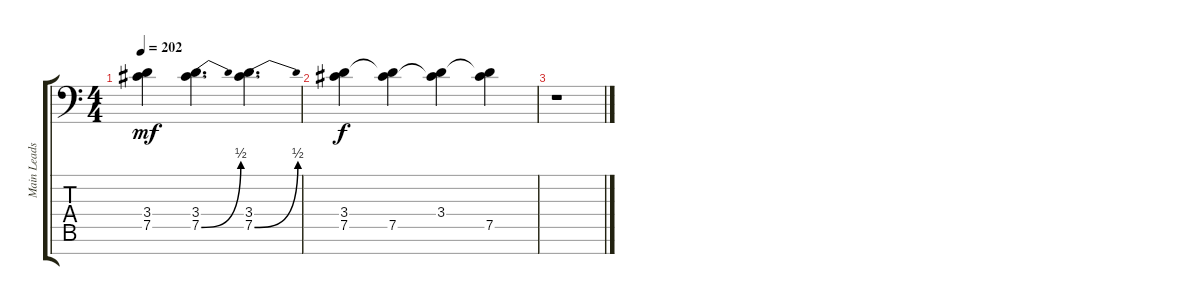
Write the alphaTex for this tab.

\track ("Main Leads" "Main Leads") {instrument distortionguitar}
\staff {score tabs}
\tuning (Db4 Ab3 E3 B2 Gb2 Db2 Gb1) {hide}
\ts (4 4)
\tempo 202
\clef f4
\ks c
(3.4{t} 7.5{t}).4{dy mf} (3.4 7.5{be (bend 0 0 60 2)}).4{d} (3.4 7.5{be (bend 0 0 60 2)}).4{d} |
(3.4 7.5).4{dy f} (3.4{t} 7.5).4 (3.4 7.5{t}).4 (3.4{t} 7.5).4 |
r.1
